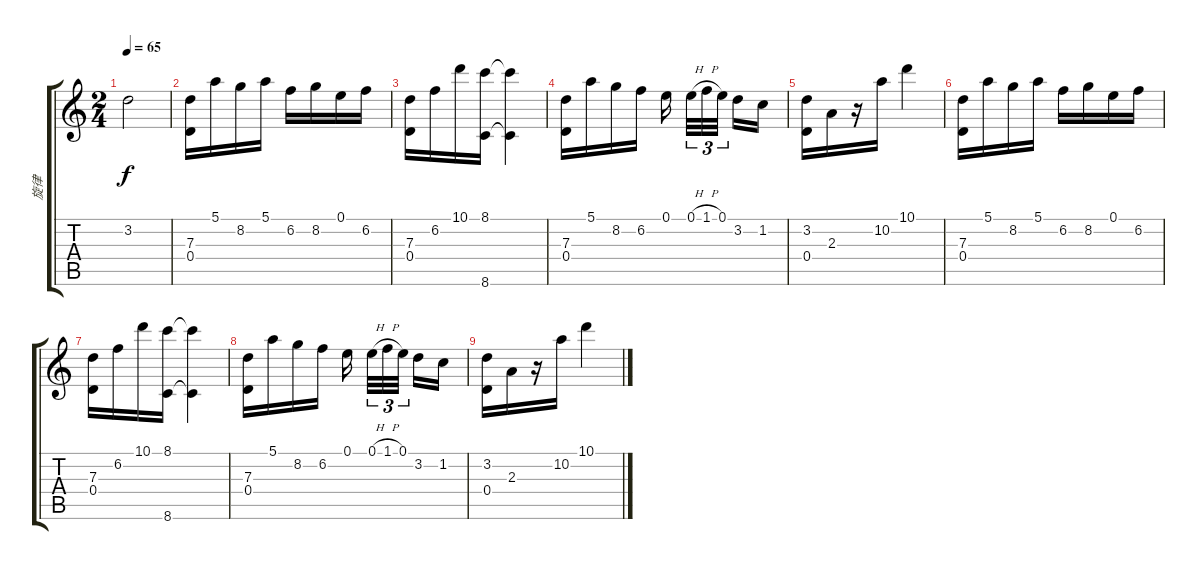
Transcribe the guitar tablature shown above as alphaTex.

\track ("旋律" "旋律") {instrument acousticguitarnylon}
\staff {score tabs}
\tuning (E4 B3 G3 D3 A2 E2) {hide}
\ts (2 4)
\tempo 65
\clef g2
\ks c
3.2.2{dy f} |
(7.3 0.4).16 5.1.16 8.2.16 5.1.16 6.2.16 8.2.16 0.1.16 6.2.16 |
(7.3 0.4).16 6.2.16 10.1.16 (8.1 8.6).16 (8.1{t} 8.6{t}).4 |
(7.3 0.4).16 5.1.16 8.2.16 6.2.16 0.1.16 0.1{h}.32{tu (3 2)} 1.1{h}.32{tu (3 2)} 0.1.32{tu (3 2)} 3.2.16 1.2.16 |
(3.2 0.4).16 2.3.16 r.16 10.2.16 10.1.4 |
(7.3 0.4).16 5.1.16 8.2.16 5.1.16 6.2.16 8.2.16 0.1.16 6.2.16 |
(7.3 0.4).16 6.2.16 10.1.16 (8.1 8.6).16 (8.1{t} 8.6{t}).4 |
(7.3 0.4).16 5.1.16 8.2.16 6.2.16 0.1.16 0.1{h}.32{tu (3 2)} 1.1{h}.32{tu (3 2)} 0.1.32{tu (3 2)} 3.2.16 1.2.16 |
(3.2 0.4).16 2.3.16 r.16 10.2.16 10.1.4
